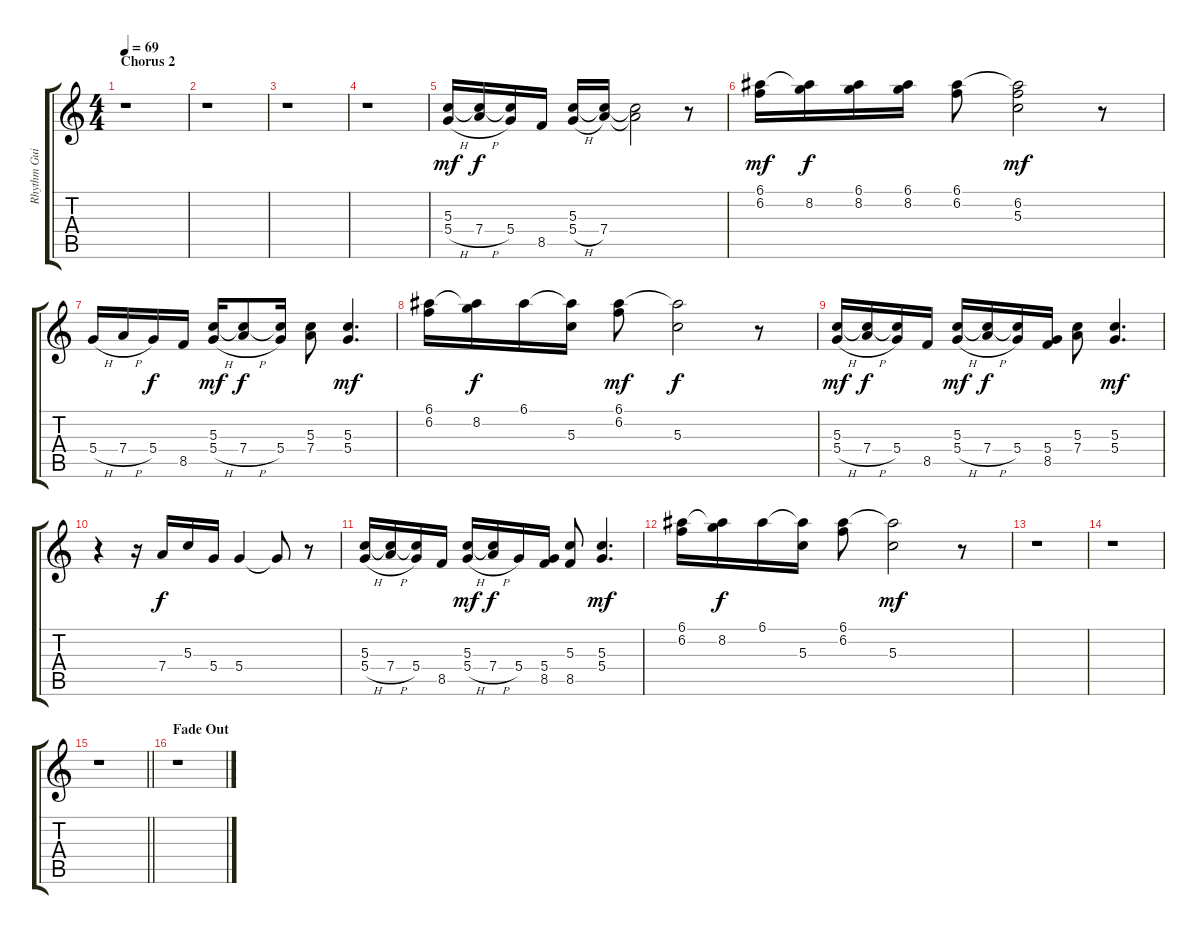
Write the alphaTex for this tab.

\track ("Rhythm Guitar (Perkins)" "Rhythm Gui") {instrument electricguitarjazz}
\staff {score tabs}
\tuning (E4 B3 G3 D3 A2 E2) {hide}
\ts (4 4)
\section ("" "Chorus 2")
\tempo 69
\clef g2
\ks c
r.1{dy f} |
r.1 |
r.1 |
r.1 |
(5.3 5.4{h}).16{dy mf} (5.3{t} 7.4{h}).16{dy f} (5.3{t} 5.4).16 8.5.16 (5.3 5.4{h}).16 (5.3{t} 7.4).16 (5.3{t} 7.4{t}).2 r.8 |
(6.1 6.2).16{dy mf} (6.1{t} 8.2).16{dy f} (6.1 8.2).16 (6.1 8.2).16 (6.1 6.2).8 (6.1{t} 6.2 5.3).2{dy mf} r.8 |
5.4{h}.16 7.4{h}.16 5.4.16{dy f} 8.5.16 (5.3 5.4{h}).16{dy mf} (5.3{t} 7.4{h}).8{dy f} (5.3{t} 5.4).16 (5.3 7.4).8 (5.3 5.4).4{d dy mf} |
(6.1 6.2).16 (6.1{t} 8.2).16{dy f} 6.1.16 (6.1{t} 5.3).16 (6.1 6.2).8{dy mf} (6.1{t} 5.3).2{dy f} r.8 |
(5.3 5.4{h}).16{dy mf} (5.3{t} 7.4{h}).16{dy f} (5.3{t} 5.4).16 8.5.16 (5.3 5.4{h}).16{dy mf} (5.3{t} 7.4{h}).16{dy f} (5.3{t} 5.4).16 (5.4 8.5).16 (5.3 7.4).8 (5.3 5.4).4{d dy mf} |
r.4 r.16 7.4.16{dy f} 5.3.16 5.4.16 5.4.4 5.4{t}.8 r.8 |
(5.3 5.4{h}).16 (5.3{t} 7.4{h}).16 (5.3{t} 5.4).16 8.5.16 (5.3 5.4{h}).16{dy mf} (5.3{t} 7.4{h}).16{dy f} 5.4.16 (5.4 8.5).16 (5.3 8.5).8 (5.3 5.4).4{d dy mf} |
(6.1 6.2).16 (6.1{t} 8.2).16{dy f} 6.1.16 (6.1{t} 5.3).16 (6.1 6.2).8 (6.1{t} 5.3).2{dy mf} r.8 |
r.1 |
r.1 |
\barLineRight lightlight
r.1 |
\section ("" "Fade Out")
r.1
